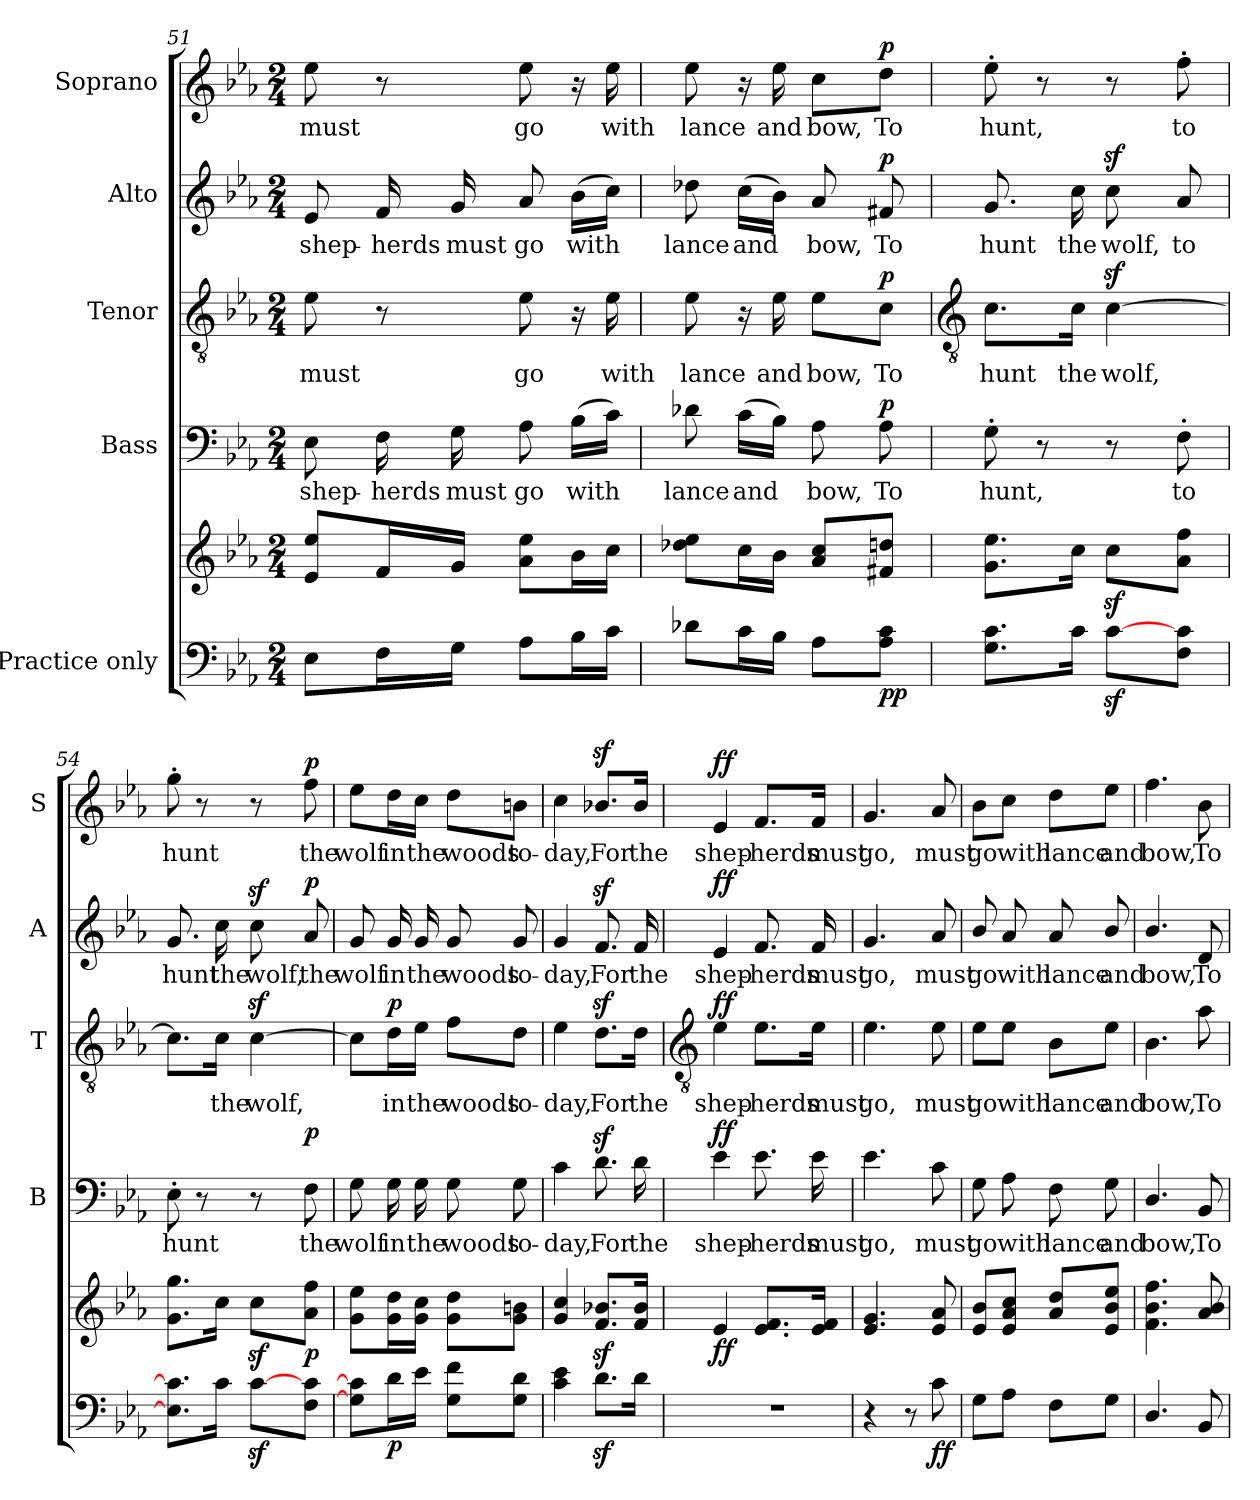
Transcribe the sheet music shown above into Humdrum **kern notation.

**kern	**kern	**dynam	**kern	**text	**dynam	**kern	**text	**dynam	**kern	**text	**dynam	**kern	**text	**dynam
*part5	*part5	*part5	*part4	*part4	*part4	*part3	*part3	*part3	*part2	*part2	*part2	*part1	*part1	*part1
*staff6	*staff5	*staff5/6	*staff4	*staff4	*staff4	*staff3	*staff3	*staff3	*staff2	*staff2	*staff2	*staff1	*staff1	*staff1
*I"Practice only	*	*	*I"Bass	*	*	*I"Tenor	*	*	*I"Alto	*	*	*I"Soprano	*	*
*	*	*	*I'B	*	*	*I'T	*	*	*I'A	*	*	*I'S	*	*
*clefF4	*clefG2	*	*clefF4	*	*	*clefGv2	*	*	*clefG2	*	*	*clefG2	*	*
*k[b-e-a-]	*k[b-e-a-]	*	*k[b-e-a-]	*	*	*k[b-e-a-]	*	*	*k[b-e-a-]	*	*	*k[b-e-a-]	*	*
*E-:	*E-:	*	*E-:	*	*	*E-:	*	*	*E-:	*	*	*E-:	*	*
*M2/4	*M2/4	*	*M2/4	*	*	*M2/4	*	*	*M2/4	*	*	*M2/4	*	*
=51	=51	=51	=51	=51	=51	=51	=51	=51	=51	=51	=51	=51	=51	=51
!	!	!	!	!LO:LY:b	!	!	!LO:LY:b	!	!	!LO:LY:b	!	!	!LO:LY:b	!
8E-L	8e- 8ee-L	.	8E-	shep-	.	8e-	must	.	8e-	shep-	.	8ee-	must	.
!	!	!	!	!LO:LY:b	!	!	!	!	!	!LO:LY:b	!	!	!	!
16FL	16fL	.	16F	-herds	.	8r	.	.	16f	-herds	.	8r	.	.
!	!	!	!	!LO:LY:b	!	!	!	!	!	!LO:LY:b	!	!	!	!
16GJJ	16gJJ	.	16G	must	.	.	.	.	16g	must	.	.	.	.
!	!	!	!	!LO:LY:b	!	!	!LO:LY:b	!	!	!LO:LY:b	!	!	!LO:LY:b	!
8A-L	8a- 8ee-L	.	8A-	go	.	8e-	go	.	8a-	go	.	8ee-	go	.
!	!	!	!	!LO:LY:b	!	!	!	!	!	!LO:LY:b	!	!	!	!
16B-L	16b-L	.	(>16B-LL	with	.	16r	.	.	(>16b-LL	with	.	16r	.	.
!	!	!	!	!	!	!	!LO:LY:b	!	!	!	!	!	!LO:LY:b	!
16cJJ	16ccJJ	.	16cJJ)	.	.	16e-	with	.	16ccJJ)	.	.	16ee-	with	.
=52	=52	=52	=52	=52	=52	=52	=52	=52	=52	=52	=52	=52	=52	=52
!	!	!	!	!LO:LY:b	!	!	!LO:LY:b	!	!	!LO:LY:b	!	!	!LO:LY:b	!
8d-XL	8dd-X 8ee-L	.	8d-X	lance	.	8e-	lance	.	8dd-X	lance	.	8ee-	lance	.
!	!	!	!	!LO:LY:b	!	!	!	!	!	!LO:LY:b	!	!	!	!
16cL	16ccL	.	(>16cLL	and	.	16r	.	.	(>16ccLL	and	.	16r	.	.
!	!	!	!	!	!	!	!LO:LY:b	!	!	!	!	!	!LO:LY:b	!
16B-JJ	16b-JJ	.	16B-JJ)	.	.	16e-	and	.	16b-JJ)	.	.	16ee-	and	.
!	!	!	!	!LO:LY:b	!	!	!LO:LY:b	!	!	!LO:LY:b	!	!	!LO:LY:b	!
8A-L	8a- 8ccL	.	8A-	bow,	.	8e-\L	bow,	.	8a-	bow,	.	8cc\L	bow,	.
!	!	!LO:DY:b=2	!	!LO:LY:b	!	!	!LO:LY:b	!	!	!LO:LY:b	!	!	!LO:LY:b	!
!	!	!LO:DY:n=1:b	!	!	!LO:DY:b	!	!	!LO:DY:b	!	!	!LO:DY:b	!	!	!LO:DY:b
8A- 8cJ	8f#X 8ddnJ	p p	8A-	To	p	8c\J	To	p	8f#X	To	p	8dd\J	To	p
!!LO:LB:g=z
=53	=53	=53	=53	=53	=53	=53	=53	=53	=53	=53	=53	=53	=53	=53
*	*	*	*	*	*	*clefGv2	*	*	*	*	*	*	*	*
!	!	!	!	!LO:LY:b	!	!	!LO:LY:b	!	!	!LO:LY:b	!	!	!LO:LY:b	!
8.G 8.cL	8.g 8.ee-L	.	8G'	hunt,	.	8.c\L	hunt	.	8.g	hunt	.	8ee-'	hunt,	.
.	.	.	8r	.	.	.	.	.	.	.	.	8r	.	.
!	!	!	!	!	!	!	!LO:LY:b	!	!	!LO:LY:b	!	!	!	!
16cJ	16ccJ	.	.	.	.	16c\Jk	the	.	16cc	the	.	.	.	.
!	!	!	!	!	!	!	!LO:LY:b	!	!	!LO:LY:b	!	!	!	!
[8cz<L	8ccz<L	.	8r	.	.	[4cz<	wolf,	.	8ccz<	wolf,	.	8r	.	.
!	!	!	!	!LO:LY:b	!	!	!	!	!	!LO:LY:b	!	!	!LO:LY:b	!
8F 8cJ	8a- 8ffJ	.	8F'	to	.	.	.	.	8a-	to	.	8ff'	to	.
=54	=54	=54	=54	=54	=54	=54	=54	=54	=54	=54	=54	=54	=54	=54
!	!	!	!	!LO:LY:b	!	!	!	!	!	!LO:LY:b	!	!	!LO:LY:b	!
8.E-] 8.c]L	8.g 8.ggL	.	8E-'	hunt	.	8.c\L]	.	.	8.g	hunt	.	8gg'	hunt	.
.	.	.	8r	.	.	.	.	.	.	.	.	8r	.	.
!	!	!	!	!	!	!	!LO:LY:b	!	!	!LO:LY:b	!	!	!	!
16cJ	16ccJ	.	.	.	.	16c\Jk	the	.	16cc	the	.	.	.	.
!	!	!	!	!	!	!	!LO:LY:b	!	!	!LO:LY:b	!	!	!	!
[8cz<L	8ccz<L	.	8r	.	.	[4cz<	wolf,	.	8ccz<	wolf,	.	8r	.	.
!	!	!LO:DY:b	!	!LO:LY:b	!LO:DY:b	!	!	!	!	!LO:LY:b	!LO:DY:b	!	!LO:LY:b	!LO:DY:b
8F 8cJ	8a- 8ffJ	p	8F	the	p	.	.	.	8a-	the	p	8ff	the	p
=55	=55	=55	=55	=55	=55	=55	=55	=55	=55	=55	=55	=55	=55	=55
!	!	!	!	!LO:LY:b	!	!	!	!	!	!LO:LY:b	!	!	!LO:LY:b	!
8G] 8c]L	8g 8ee-L	.	8G	wolf	.	8c\L]	.	.	8g	wolf	.	8ee-\L	wolf	.
!	!	!LO:DY:b=2	!	!LO:LY:b	!	!	!LO:LY:b	!LO:DY:b	!	!LO:LY:b	!	!	!LO:LY:b	!
16dL	16g 16ddL	p	16G	in	.	16d\L	in	p	16g	in	.	16dd\L	in	.
!	!	!	!	!LO:LY:b	!	!	!LO:LY:b	!	!	!LO:LY:b	!	!	!LO:LY:b	!
16e-JJ	16g 16ccJJ	.	16G	the	.	16e-\JJ	the	.	16g	the	.	16cc\JJ	the	.
!	!	!	!	!LO:LY:b	!	!	!LO:LY:b	!	!	!LO:LY:b	!	!	!LO:LY:b	!
8G 8fL	8g 8ddL	.	8G	woods	.	8f\L	woods	.	8g	woods	.	8dd\L	woods	.
!	!	!	!	!LO:LY:b	!	!	!LO:LY:b	!	!	!LO:LY:b	!	!	!LO:LY:b	!
8G 8dJ	8g 8bnJ	.	8G	to-	.	8d\J	to-	.	8g	to-	.	8bn\J	to-	.
=56	=56	=56	=56	=56	=56	=56	=56	=56	=56	=56	=56	=56	=56	=56
!	!	!	!	!LO:LY:b	!	!	!LO:LY:b	!	!	!LO:LY:b	!	!	!LO:LY:b	!
4c 4e-	4g 4cc	.	4c	-day,	.	4e-	-day,	.	4g	-day,	.	4cc	-day,	.
!	!	!	!	!LO:LY:b	!	!	!LO:LY:b	!	!	!LO:LY:b	!	!	!LO:LY:b	!
8.dz<L	8.fz< 8.b-Xz<L	.	8.dz<	For	.	8.dz<\L	For	.	8.fz<	For	.	8.b-Xz</L	For	.
!	!	!	!	!LO:LY:b	!	!	!LO:LY:b	!	!	!LO:LY:b	!	!	!LO:LY:b	!
16dJ	16f 16b-J	.	16d	the	.	16d\Jk	the	.	16f	the	.	16b-/Jk	the	.
!!LO:LB:g=z
=57	=57	=57	=57	=57	=57	=57	=57	=57	=57	=57	=57	=57	=57	=57
*	*	*	*	*	*	*clefGv2	*	*	*	*	*	*	*	*
!LO:N:vis=1	!	!LO:DY:b	!	!LO:LY:b	!LO:DY:b	!	!LO:LY:b	!LO:DY:b	!	!LO:LY:b	!LO:DY:b	!	!LO:LY:b	!LO:DY:b
2r	4e-	ff	4e-	shep-	ff	4e-	shep-	ff	4e-	shep-	ff	4e-	shep-	ff
!	!	!	!	!LO:LY:b	!	!	!LO:LY:b	!	!	!LO:LY:b	!	!	!LO:LY:b	!
.	8.e- 8.fL	.	8.e-	-herds	.	8.e-\L	-herds	.	8.f	-herds	.	8.f/L	-herds	.
!	!	!	!	!LO:LY:b	!	!	!LO:LY:b	!	!	!LO:LY:b	!	!	!LO:LY:b	!
.	16e- 16fJ	.	16e-	must	.	16e-\Jk	must	.	16f	must	.	16f/Jk	must	.
=58	=58	=58	=58	=58	=58	=58	=58	=58	=58	=58	=58	=58	=58	=58
!	!	!	!	!LO:LY:b	!	!	!LO:LY:b	!	!	!LO:LY:b	!	!	!LO:LY:b	!
4r	4.e- 4.g	.	4.e-	go,	.	4.e-	go,	.	4.g	go,	.	4.g	go,	.
8r	.	.	.	.	.	.	.	.	.	.	.	.	.	.
!	!	!LO:DY:b=2	!	!LO:LY:b	!	!	!LO:LY:b	!	!	!LO:LY:b	!	!	!LO:LY:b	!
8c	8e- 8a-	ff	8c	must	.	8e-	must	.	8a-	must	.	8a-	must	.
=59	=59	=59	=59	=59	=59	=59	=59	=59	=59	=59	=59	=59	=59	=59
!	!	!	!	!LO:LY:b	!	!	!LO:LY:b	!	!	!LO:LY:b	!	!	!LO:LY:b	!
8GL	8e- 8b-L	.	8G	go	.	8e-\L	go	.	8b-/	go	.	8b-\L	go	.
!	!	!	!	!LO:LY:b	!	!	!LO:LY:b	!	!	!LO:LY:b	!	!	!LO:LY:b	!
8A-J	8e- 8a- 8ccJ	.	8A-	with	.	8e-\J	with	.	8a-	with	.	8cc\J	with	.
!	!	!	!	!LO:LY:b	!	!	!LO:LY:b	!	!	!LO:LY:b	!	!	!LO:LY:b	!
8FL	8a- 8ddL	.	8F	lance	.	8B-\L	lance	.	8a-	lance	.	8dd\L	lance	.
!	!	!	!	!LO:LY:b	!	!	!LO:LY:b	!	!	!LO:LY:b	!	!	!LO:LY:b	!
8GJ	8e- 8b- 8ee-J	.	8G	and	.	8e-\J	and	.	8b-/	and	.	8ee-\J	and	.
=60	=60	=60	=60	=60	=60	=60	=60	=60	=60	=60	=60	=60	=60	=60
!	!	!	!	!LO:LY:b	!	!	!LO:LY:b	!	!	!LO:LY:b	!	!	!LO:LY:b	!
4.D/	4.f 4.b- 4.ff	.	4.D/	bow,	.	4.B-	bow,	.	4.b-/	bow,	.	4.ff	bow,	.
!	!	!	!	!LO:LY:b	!	!	!LO:LY:b	!	!	!LO:LY:b	!	!	!LO:LY:b	!
8BB-	8a- 8b-	.	8BB-	To	.	8a-	To	.	8d	To	.	8b-	To	.
=	=	=	=	=	=	=	=	=	=	=	=	=	=	=
*-	*-	*-	*-	*-	*-	*-	*-	*-	*-	*-	*-	*-	*-	*-
